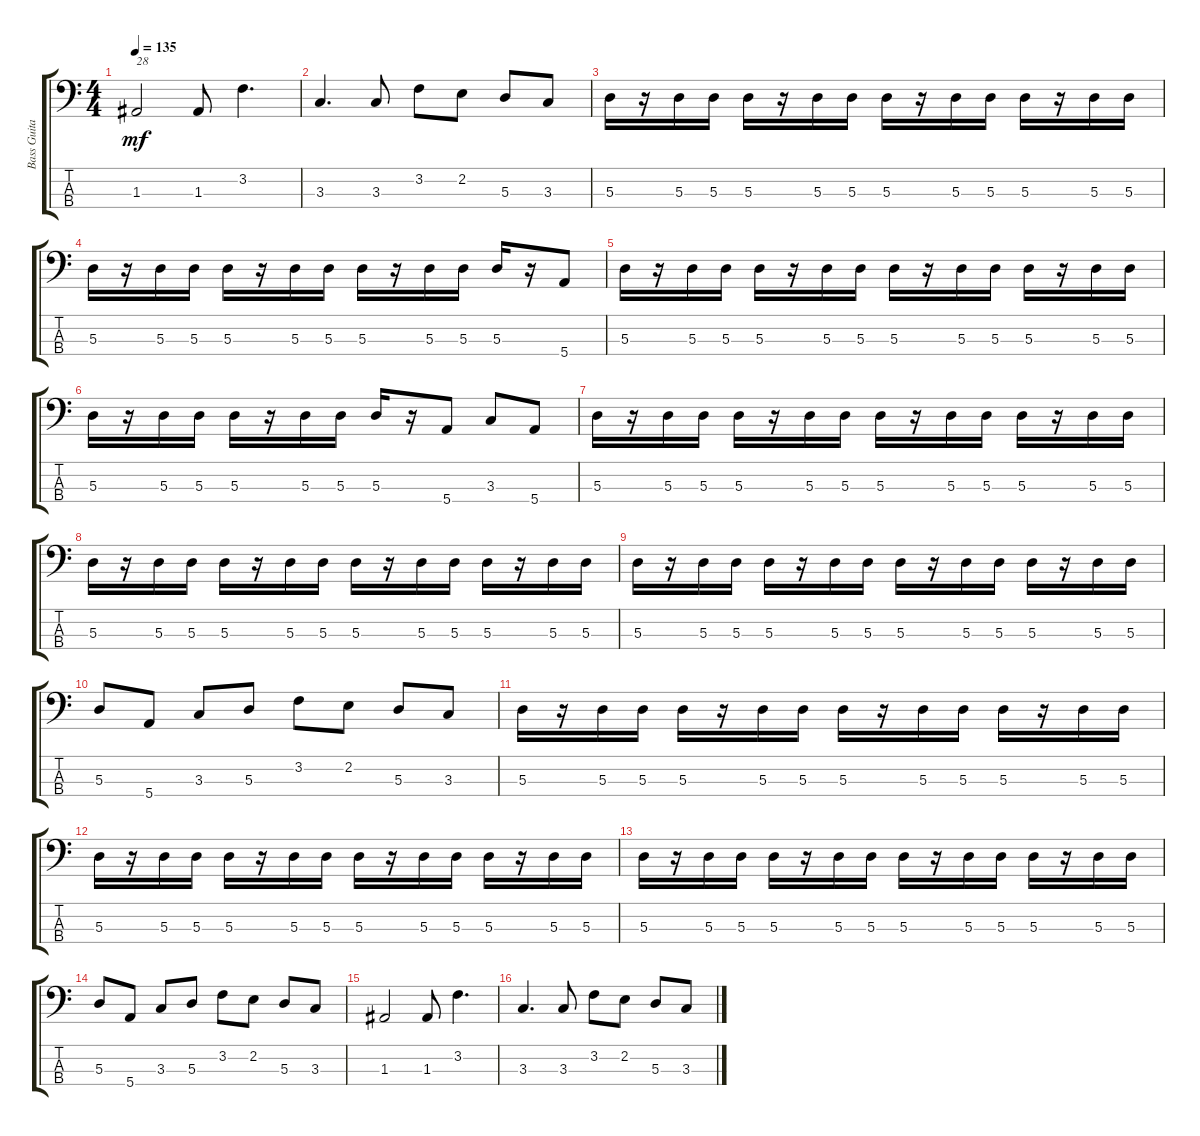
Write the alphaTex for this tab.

\track ("Bass Guitar" "Bass Guita") {instrument electricbassfinger}
\staff {score tabs}
\tuning (G2 D2 A1 E1) {hide}
\ts (4 4)
\tempo 135
\clef f4
\ks c
1.3.2{txt "28" dy mf} 1.3.8 3.2.4{d} |
3.3.4{d} 3.3.8 3.2.8 2.2.8 5.3.8 3.3.8 |
5.3.16 r.16 5.3.16 5.3.16 5.3.16 r.16 5.3.16 5.3.16 5.3.16 r.16 5.3.16 5.3.16 5.3.16 r.16 5.3.16 5.3.16 |
5.3.16 r.16 5.3.16 5.3.16 5.3.16 r.16 5.3.16 5.3.16 5.3.16 r.16 5.3.16 5.3.16 5.3.16 r.16 5.4.8 |
5.3.16 r.16 5.3.16 5.3.16 5.3.16 r.16 5.3.16 5.3.16 5.3.16 r.16 5.3.16 5.3.16 5.3.16 r.16 5.3.16 5.3.16 |
5.3.16 r.16 5.3.16 5.3.16 5.3.16 r.16 5.3.16 5.3.16 5.3.16 r.16 5.4.8 3.3.8 5.4.8 |
5.3.16 r.16 5.3.16 5.3.16 5.3.16 r.16 5.3.16 5.3.16 5.3.16 r.16 5.3.16 5.3.16 5.3.16 r.16 5.3.16 5.3.16 |
5.3.16 r.16 5.3.16 5.3.16 5.3.16 r.16 5.3.16 5.3.16 5.3.16 r.16 5.3.16 5.3.16 5.3.16 r.16 5.3.16 5.3.16 |
5.3.16 r.16 5.3.16 5.3.16 5.3.16 r.16 5.3.16 5.3.16 5.3.16 r.16 5.3.16 5.3.16 5.3.16 r.16 5.3.16 5.3.16 |
5.3.8 5.4.8 3.3.8 5.3.8 3.2.8 2.2.8 5.3.8 3.3.8 |
5.3.16 r.16 5.3.16 5.3.16 5.3.16 r.16 5.3.16 5.3.16 5.3.16 r.16 5.3.16 5.3.16 5.3.16 r.16 5.3.16 5.3.16 |
5.3.16 r.16 5.3.16 5.3.16 5.3.16 r.16 5.3.16 5.3.16 5.3.16 r.16 5.3.16 5.3.16 5.3.16 r.16 5.3.16 5.3.16 |
5.3.16 r.16 5.3.16 5.3.16 5.3.16 r.16 5.3.16 5.3.16 5.3.16 r.16 5.3.16 5.3.16 5.3.16 r.16 5.3.16 5.3.16 |
5.3.8 5.4.8 3.3.8 5.3.8 3.2.8 2.2.8 5.3.8 3.3.8 |
1.3.2 1.3.8 3.2.4{d} |
3.3.4{d} 3.3.8 3.2.8 2.2.8 5.3.8 3.3.8
